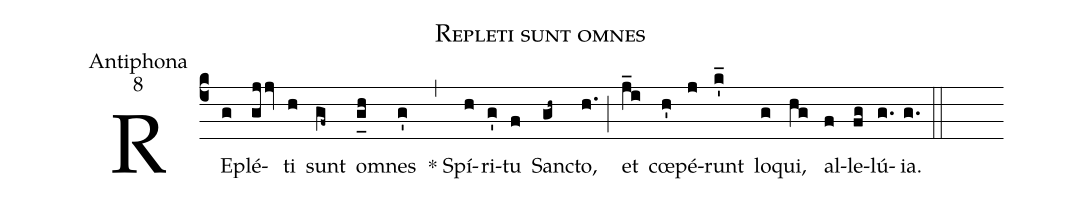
name:Repleti sunt omnes;
office-part:Antiphona;
mode:8;
%%
(c4) RE(g)plé(gjjv)ti(h) sunt(gf~) o(g_[uh:l]h)mnes(g') (,) * Spí(h)ri(g')tu(f) San(gh~)cto,(h.) (;) et(j_i) cœ(h')pé(j)runt(k'_) lo(g)qui,(hg) al(f)le(fg)lú(g.){ia}.(g.) (::)

%<eu>E(j) u(j) o(i) u(j) a(h) e.</eu>(g.) (::)
